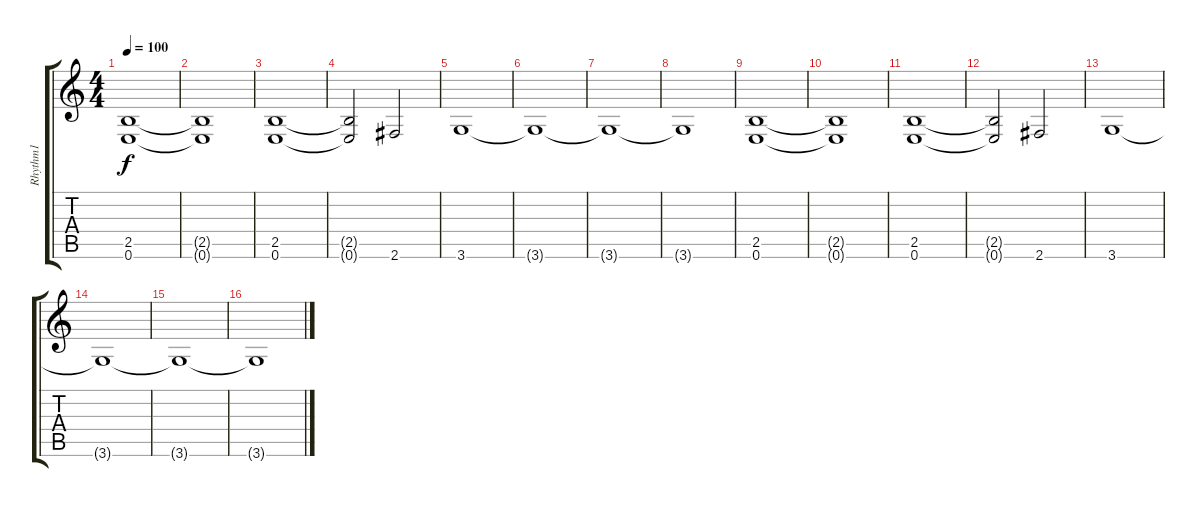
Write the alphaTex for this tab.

\track ("Rhythm1" "Rhythm1") {instrument distortionguitar}
\staff {score tabs}
\tuning (E4 B3 G3 D3 A2 E2) {hide}
\ts (4 4)
\tempo 100
\clef g2
\ks c
(2.5 0.6).1{dy f} |
(2.5{t} 0.6{t}).1 |
(2.5 0.6).1 |
(2.5{t} 0.6{t}).2 2.6.2 |
3.6.1{volume 5} |
3.6{t}.1 |
3.6{t}.1 |
3.6{t}.1 |
(2.5 0.6).1{volume 14} |
(2.5{t} 0.6{t}).1 |
(2.5 0.6).1 |
(2.5{t} 0.6{t}).2 2.6.2 |
3.6.1{volume 5} |
3.6{t}.1 |
3.6{t}.1 |
3.6{t}.1
